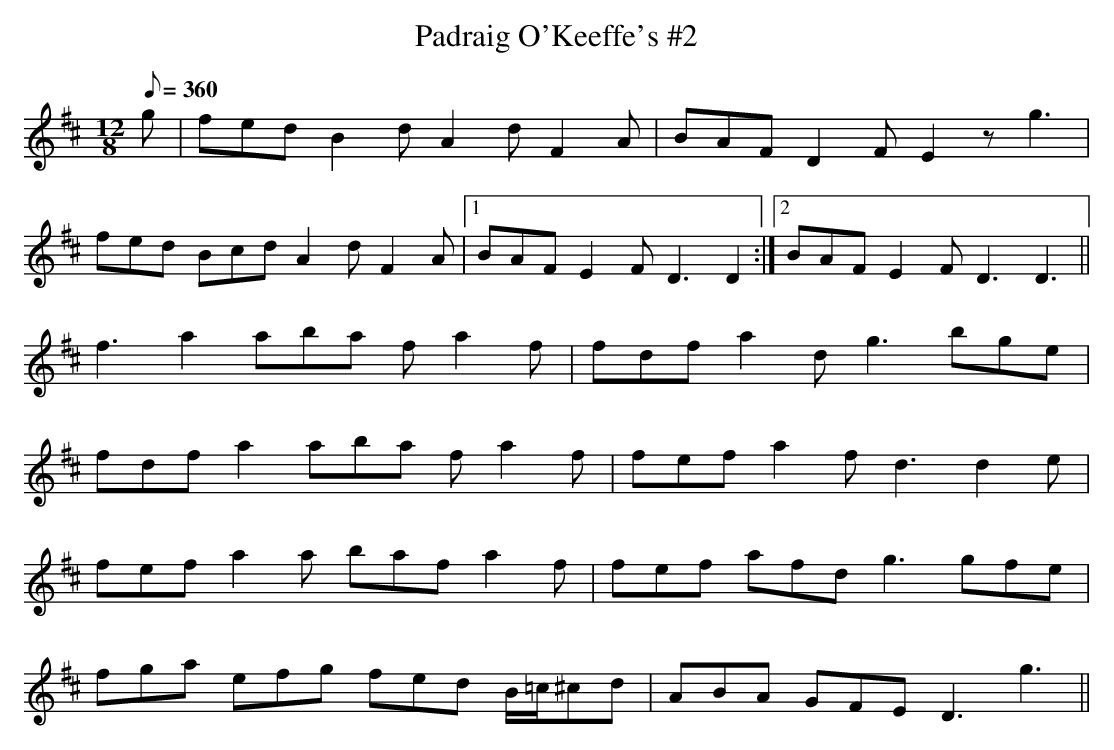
X:1
T: Padraig O'Keeffe's #2
L: 1/8
M: 12/8
Q: 360
K: D
g|fed B2d A2d F2A|BAF D2F E2 z g3|
fed Bcd A2d F2A|1 BAF E2F D3 D2 :|2\
BAF E2F D3 D3||
f3 a2 aba f a2f|fdf a2d g3 bge|
fdf a2 aba f a2f|fef a2f d3 d2e|
fef a2a baf a2f|fef afd g3 gfe|
fga efg fed B/=c/^cd|ABA GFE D3 g3||
